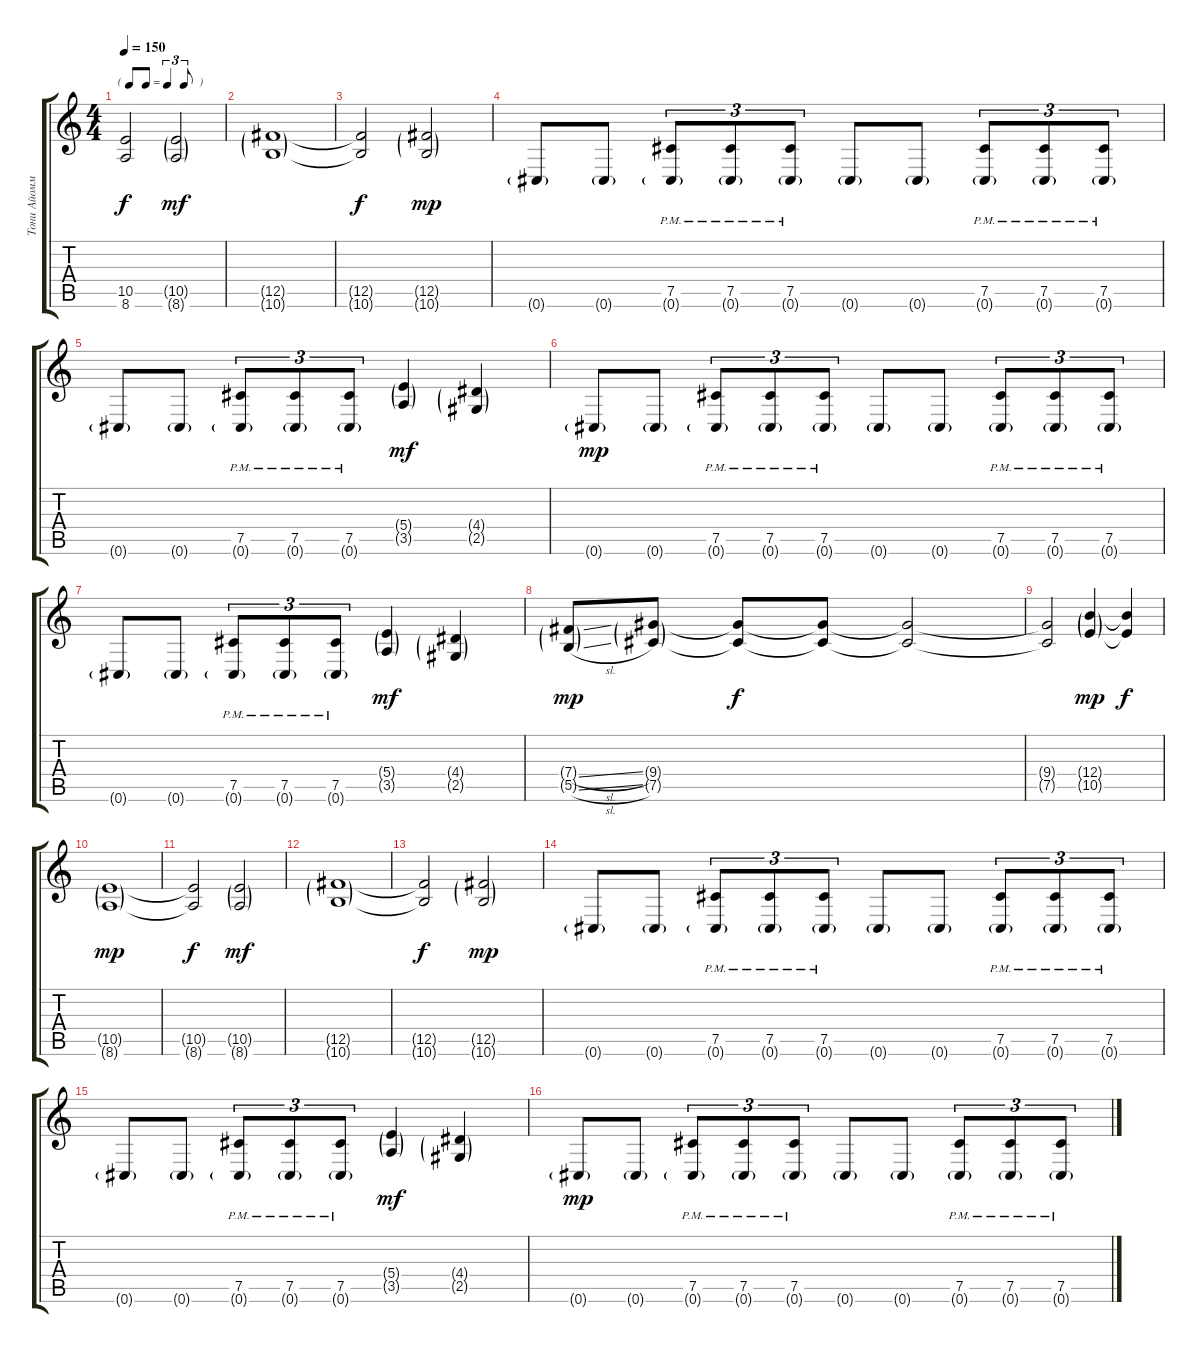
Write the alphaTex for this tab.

\track ("Тони Айомми 2" "Тони Айомм") {instrument distortionguitar}
\staff {score tabs}
\tuning (Db4 Ab3 E3 B2 Gb2 Db2) {hide}
\ts (4 4)
\tf triplet8th
\tempo 150
\clef g2
\ks c
(10.5{t} 8.6{t}).2{dy f} (10.5{g} 8.6{g}).2{dy mf} |
(12.5{g} 10.6{g}).1 |
(12.5{t} 10.6{t}).2{dy f} (12.5{g} 10.6{g}).2{dy mp} |
0.6{g}.8 0.6{g}.8 (7.5{pm} 0.6{g}).8{tu (3 2)} (7.5{pm} 0.6{g}).8{tu (3 2)} (7.5{pm} 0.6{g}).8{tu (3 2)} 0.6{g}.8 0.6{g}.8 (7.5{pm} 0.6{g}).8{tu (3 2)} (7.5{pm} 0.6{g}).8{tu (3 2)} (7.5{pm} 0.6{g}).8{tu (3 2)} |
0.6{g}.8 0.6{g}.8 (7.5{pm} 0.6{g}).8{tu (3 2)} (7.5{pm} 0.6{g}).8{tu (3 2)} (7.5{pm} 0.6{g}).8{tu (3 2)} (5.4{g} 3.5{g}).4{dy mf} (4.4{g} 2.5{g}).4 |
0.6{g}.8{dy mp} 0.6{g}.8 (7.5{pm} 0.6{g}).8{tu (3 2)} (7.5{pm} 0.6{g}).8{tu (3 2)} (7.5{pm} 0.6{g}).8{tu (3 2)} 0.6{g}.8 0.6{g}.8 (7.5{pm} 0.6{g}).8{tu (3 2)} (7.5{pm} 0.6{g}).8{tu (3 2)} (7.5{pm} 0.6{g}).8{tu (3 2)} |
0.6{g}.8 0.6{g}.8 (7.5{pm} 0.6{g}).8{tu (3 2)} (7.5{pm} 0.6{g}).8{tu (3 2)} (7.5{pm} 0.6{g}).8{tu (3 2)} (5.4{g} 3.5{g}).4{dy mf} (4.4{g} 2.5{g}).4 |
(7.4{sl g} 5.5{sl g}).8{dy mp} (9.4{g} 7.5{g}).8 (9.4{t} 7.5{t}).8{dy f} (9.4{t} 7.5{t}).8 (9.4{t} 7.5{t}).2 |
(9.4{t} 7.5{t}).2 (12.4{g} 10.5{g}).4{dy mp} (12.4{t} 10.5{t}).4{dy f} |
(10.5{g} 8.6{g}).1{dy mp} |
(10.5{t} 8.6{t}).2{dy f} (10.5{g} 8.6{g}).2{dy mf} |
(12.5{g} 10.6{g}).1 |
(12.5{t} 10.6{t}).2{dy f} (12.5{g} 10.6{g}).2{dy mp} |
0.6{g}.8 0.6{g}.8 (7.5{pm} 0.6{g}).8{tu (3 2)} (7.5{pm} 0.6{g}).8{tu (3 2)} (7.5{pm} 0.6{g}).8{tu (3 2)} 0.6{g}.8 0.6{g}.8 (7.5{pm} 0.6{g}).8{tu (3 2)} (7.5{pm} 0.6{g}).8{tu (3 2)} (7.5{pm} 0.6{g}).8{tu (3 2)} |
0.6{g}.8 0.6{g}.8 (7.5{pm} 0.6{g}).8{tu (3 2)} (7.5{pm} 0.6{g}).8{tu (3 2)} (7.5{pm} 0.6{g}).8{tu (3 2)} (5.4{g} 3.5{g}).4{dy mf} (4.4{g} 2.5{g}).4 |
0.6{g}.8{dy mp} 0.6{g}.8 (7.5{pm} 0.6{g}).8{tu (3 2)} (7.5{pm} 0.6{g}).8{tu (3 2)} (7.5{pm} 0.6{g}).8{tu (3 2)} 0.6{g}.8 0.6{g}.8 (7.5{pm} 0.6{g}).8{tu (3 2)} (7.5{pm} 0.6{g}).8{tu (3 2)} (7.5{pm} 0.6{g}).8{tu (3 2)}
